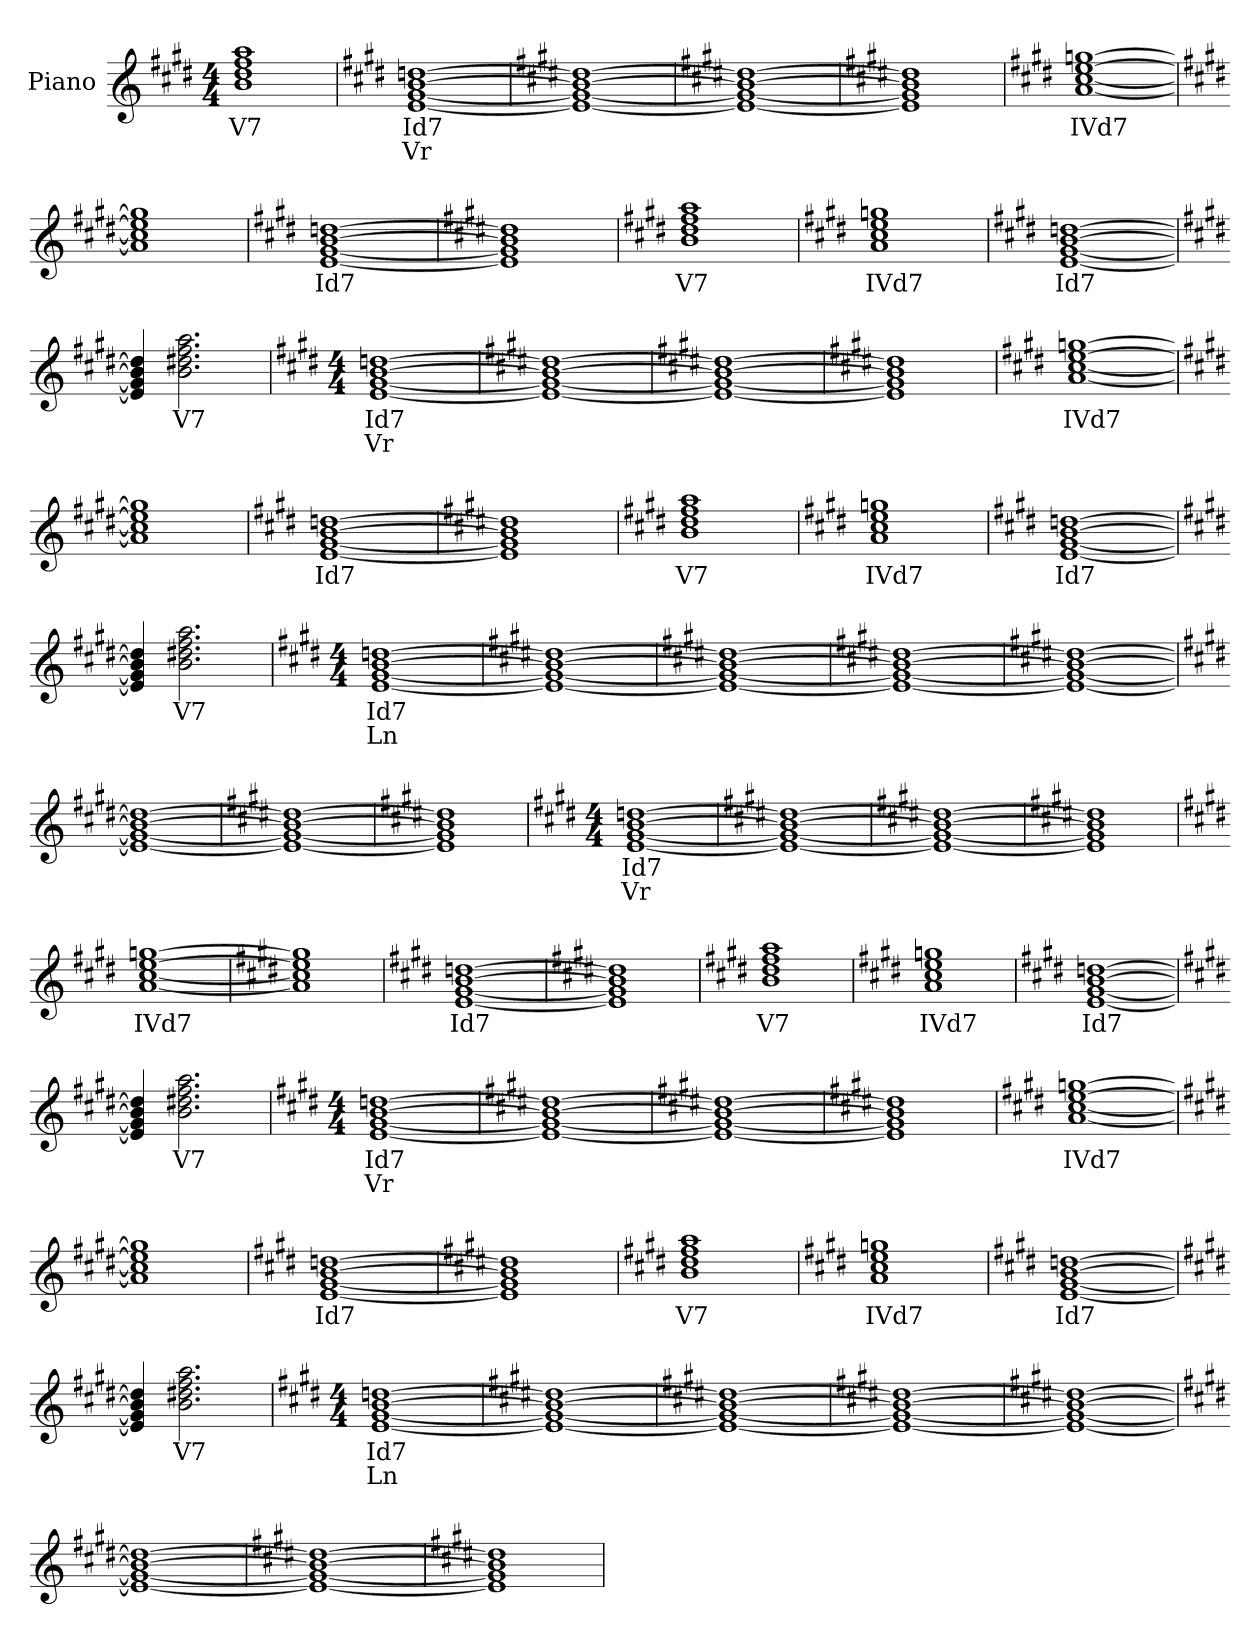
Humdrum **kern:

**kern	**text	**text
*part1	*part1	*part1
*staff1	*staff1	*staff1
*I"Piano	*	*
*I'Pno	*	*
*k[f#c#g#d#]	*	*
*E:	*	*
*M4/4	*	*
=	=	=
1b 1dd# 1ff# 1aa	V7	.
=	=	=
*k[f#c#g#d#]	*	*
*E:	*	*
[1e [1g# [1b [1ddn	Id7	Vr
=	=	=
*k[f#c#g#d#]	*	*
*E:	*	*
1e_ 1g#_ 1b_ 1ddn_	.	.
=	=	=
*k[f#c#g#d#]	*	*
*E:	*	*
1e_ 1g#_ 1b_ 1ddn_	.	.
=	=	=
*k[f#c#g#d#]	*	*
*E:	*	*
1e] 1g#] 1b] 1ddn]	.	.
=	=	=
*k[f#c#g#d#]	*	*
*E:	*	*
[1a [1cc# [1ee [1ggn	IVd7	.
=	=	=
*k[f#c#g#d#]	*	*
*E:	*	*
1a] 1cc#] 1ee] 1ggn]	.	.
=	=	=
*k[f#c#g#d#]	*	*
*E:	*	*
[1e [1g# [1b [1ddn	Id7	.
=	=	=
*k[f#c#g#d#]	*	*
*E:	*	*
1e] 1g#] 1b] 1ddn]	.	.
=	=	=
*k[f#c#g#d#]	*	*
*E:	*	*
1b 1dd# 1ff# 1aa	V7	.
=	=	=
*k[f#c#g#d#]	*	*
*E:	*	*
1a 1cc# 1ee 1ggn	IVd7	.
=	=	=
*k[f#c#g#d#]	*	*
*E:	*	*
[1e [1g# [1b [1ddn	Id7	.
=	=	=
*k[f#c#g#d#]	*	*
*E:	*	*
4e] 4g#] 4b] 4ddn]	.	.
2.b 2.dd#X 2.ff# 2.aa	V7	.
=	=	=
*k[f#c#g#d#]	*	*
*E:	*	*
*M4/4	*	*
[1e [1g# [1b [1ddn	Id7	Vr
=	=	=
*k[f#c#g#d#]	*	*
*E:	*	*
1e_ 1g#_ 1b_ 1ddn_	.	.
=	=	=
*k[f#c#g#d#]	*	*
*E:	*	*
1e_ 1g#_ 1b_ 1ddn_	.	.
=	=	=
*k[f#c#g#d#]	*	*
*E:	*	*
1e] 1g#] 1b] 1ddn]	.	.
=	=	=
*k[f#c#g#d#]	*	*
*E:	*	*
[1a [1cc# [1ee [1ggn	IVd7	.
=	=	=
*k[f#c#g#d#]	*	*
*E:	*	*
1a] 1cc#] 1ee] 1ggn]	.	.
=	=	=
*k[f#c#g#d#]	*	*
*E:	*	*
[1e [1g# [1b [1ddn	Id7	.
=	=	=
*k[f#c#g#d#]	*	*
*E:	*	*
1e] 1g#] 1b] 1ddn]	.	.
=	=	=
*k[f#c#g#d#]	*	*
*E:	*	*
1b 1dd# 1ff# 1aa	V7	.
=	=	=
*k[f#c#g#d#]	*	*
*E:	*	*
1a 1cc# 1ee 1ggn	IVd7	.
=	=	=
*k[f#c#g#d#]	*	*
*E:	*	*
[1e [1g# [1b [1ddn	Id7	.
=	=	=
*k[f#c#g#d#]	*	*
*E:	*	*
4e] 4g#] 4b] 4ddn]	.	.
2.b 2.dd#X 2.ff# 2.aa	V7	.
=	=	=
*k[f#c#g#d#]	*	*
*E:	*	*
*M4/4	*	*
[1e [1g# [1b [1ddn	Id7	Ln
=	=	=
*k[f#c#g#d#]	*	*
*E:	*	*
1e_ 1g#_ 1b_ 1ddn_	.	.
=	=	=
*k[f#c#g#d#]	*	*
*E:	*	*
1e_ 1g#_ 1b_ 1ddn_	.	.
=	=	=
*k[f#c#g#d#]	*	*
*E:	*	*
1e_ 1g#_ 1b_ 1ddn_	.	.
=	=	=
*k[f#c#g#d#]	*	*
*E:	*	*
1e_ 1g#_ 1b_ 1ddn_	.	.
=	=	=
*k[f#c#g#d#]	*	*
*E:	*	*
1e_ 1g#_ 1b_ 1ddn_	.	.
=	=	=
*k[f#c#g#d#]	*	*
*E:	*	*
1e_ 1g#_ 1b_ 1ddn_	.	.
=	=	=
*k[f#c#g#d#]	*	*
*E:	*	*
1e] 1g#] 1b] 1ddn]	.	.
=	=	=
*k[f#c#g#d#]	*	*
*E:	*	*
*M4/4	*	*
[1e [1g# [1b [1ddn	Id7	Vr
=	=	=
*k[f#c#g#d#]	*	*
*E:	*	*
1e_ 1g#_ 1b_ 1ddn_	.	.
=	=	=
*k[f#c#g#d#]	*	*
*E:	*	*
1e_ 1g#_ 1b_ 1ddn_	.	.
=	=	=
*k[f#c#g#d#]	*	*
*E:	*	*
1e] 1g#] 1b] 1ddn]	.	.
=	=	=
*k[f#c#g#d#]	*	*
*E:	*	*
[1a [1cc# [1ee [1ggn	IVd7	.
=	=	=
*k[f#c#g#d#]	*	*
*E:	*	*
1a] 1cc#] 1ee] 1ggn]	.	.
=	=	=
*k[f#c#g#d#]	*	*
*E:	*	*
[1e [1g# [1b [1ddn	Id7	.
=	=	=
*k[f#c#g#d#]	*	*
*E:	*	*
1e] 1g#] 1b] 1ddn]	.	.
=	=	=
*k[f#c#g#d#]	*	*
*E:	*	*
1b 1dd# 1ff# 1aa	V7	.
=	=	=
*k[f#c#g#d#]	*	*
*E:	*	*
1a 1cc# 1ee 1ggn	IVd7	.
=	=	=
*k[f#c#g#d#]	*	*
*E:	*	*
[1e [1g# [1b [1ddn	Id7	.
=	=	=
*k[f#c#g#d#]	*	*
*E:	*	*
4e] 4g#] 4b] 4ddn]	.	.
2.b 2.dd#X 2.ff# 2.aa	V7	.
=	=	=
*k[f#c#g#d#]	*	*
*E:	*	*
*M4/4	*	*
[1e [1g# [1b [1ddn	Id7	Vr
=	=	=
*k[f#c#g#d#]	*	*
*E:	*	*
1e_ 1g#_ 1b_ 1ddn_	.	.
=	=	=
*k[f#c#g#d#]	*	*
*E:	*	*
1e_ 1g#_ 1b_ 1ddn_	.	.
=	=	=
*k[f#c#g#d#]	*	*
*E:	*	*
1e] 1g#] 1b] 1ddn]	.	.
=	=	=
*k[f#c#g#d#]	*	*
*E:	*	*
[1a [1cc# [1ee [1ggn	IVd7	.
=	=	=
*k[f#c#g#d#]	*	*
*E:	*	*
1a] 1cc#] 1ee] 1ggn]	.	.
=	=	=
*k[f#c#g#d#]	*	*
*E:	*	*
[1e [1g# [1b [1ddn	Id7	.
=	=	=
*k[f#c#g#d#]	*	*
*E:	*	*
1e] 1g#] 1b] 1ddn]	.	.
=	=	=
*k[f#c#g#d#]	*	*
*E:	*	*
1b 1dd# 1ff# 1aa	V7	.
=	=	=
*k[f#c#g#d#]	*	*
*E:	*	*
1a 1cc# 1ee 1ggn	IVd7	.
=	=	=
*k[f#c#g#d#]	*	*
*E:	*	*
[1e [1g# [1b [1ddn	Id7	.
=	=	=
*k[f#c#g#d#]	*	*
*E:	*	*
4e] 4g#] 4b] 4ddn]	.	.
2.b 2.dd#X 2.ff# 2.aa	V7	.
=	=	=
*k[f#c#g#d#]	*	*
*E:	*	*
*M4/4	*	*
[1e [1g# [1b [1ddn	Id7	Ln
=	=	=
*k[f#c#g#d#]	*	*
*E:	*	*
1e_ 1g#_ 1b_ 1ddn_	.	.
=	=	=
*k[f#c#g#d#]	*	*
*E:	*	*
1e_ 1g#_ 1b_ 1ddn_	.	.
=	=	=
*k[f#c#g#d#]	*	*
*E:	*	*
1e_ 1g#_ 1b_ 1ddn_	.	.
=	=	=
*k[f#c#g#d#]	*	*
*E:	*	*
1e_ 1g#_ 1b_ 1ddn_	.	.
=	=	=
*k[f#c#g#d#]	*	*
*E:	*	*
1e_ 1g#_ 1b_ 1ddn_	.	.
=	=	=
*k[f#c#g#d#]	*	*
*E:	*	*
1e_ 1g#_ 1b_ 1ddn_	.	.
=	=	=
*k[f#c#g#d#]	*	*
*E:	*	*
1e] 1g#] 1b] 1ddn]	.	.
=	=	=
*-	*-	*-
